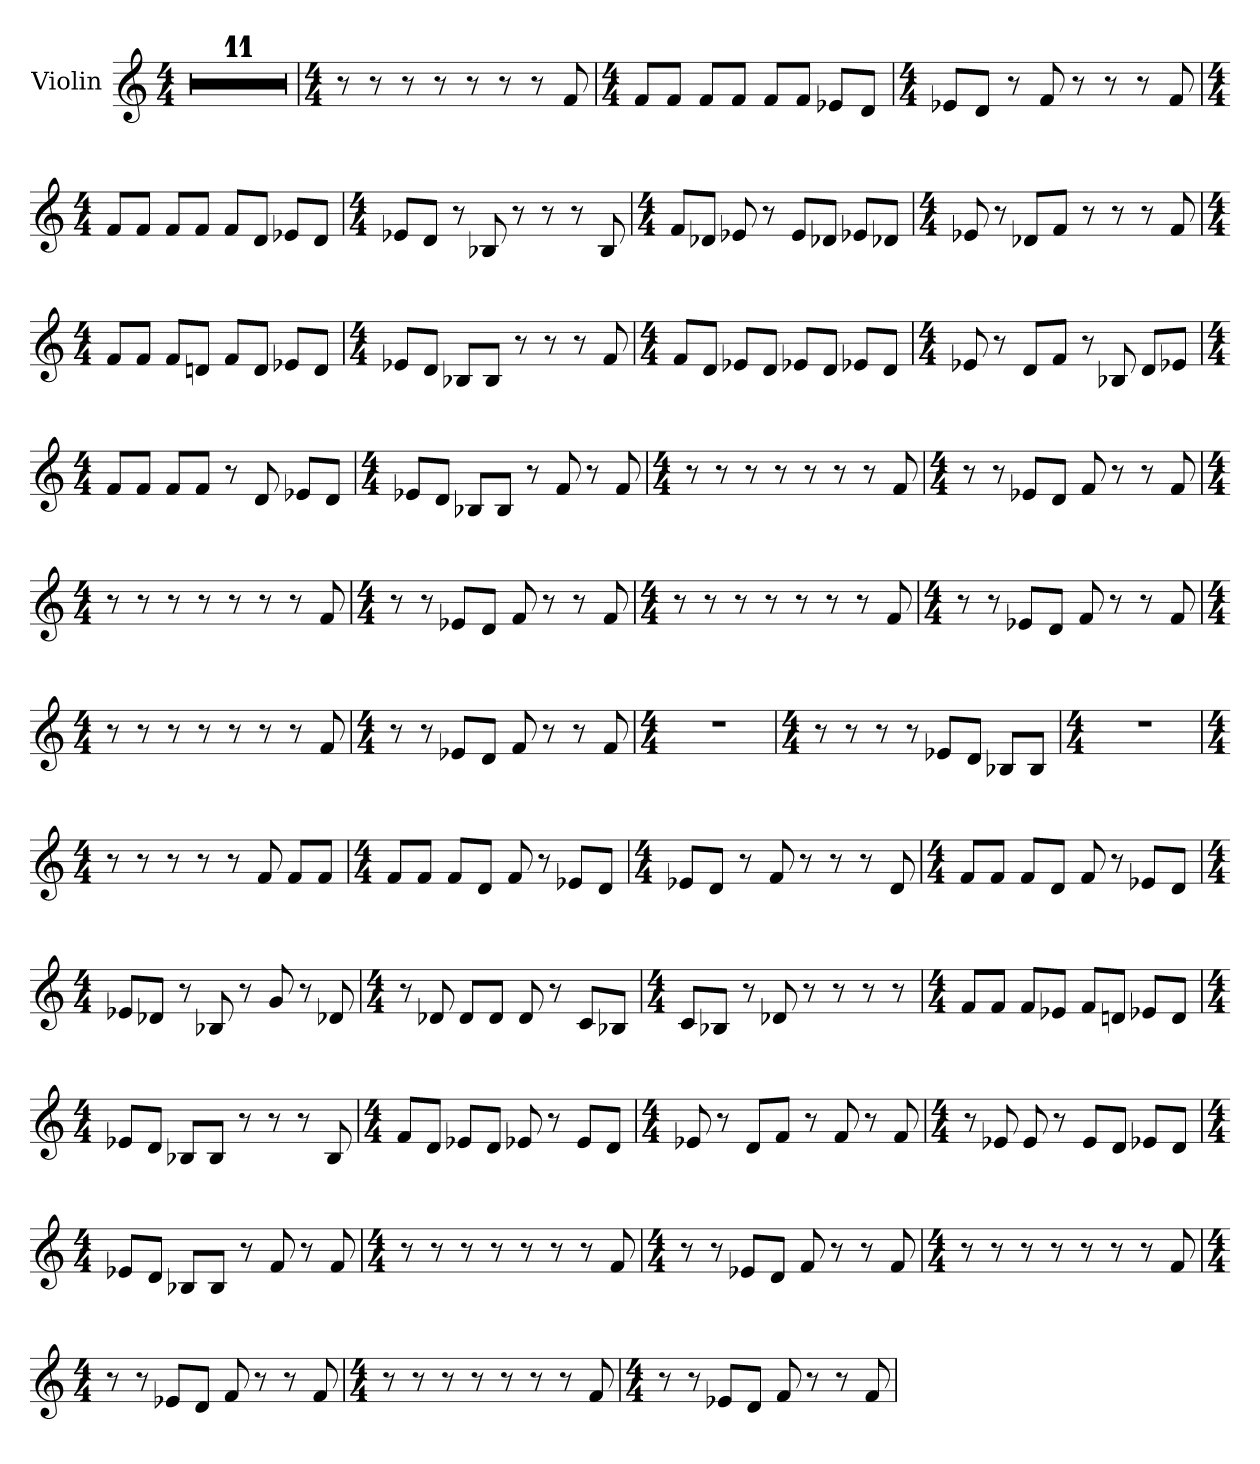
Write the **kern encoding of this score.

**kern
*part1
*staff1
*I"Violin
*I'Vln
*M4/4
=
1r
=
*M4/4
1r
=
*M4/4
1r
=
*M4/4
1r
=
*M4/4
1r
=
*M4/4
1r
=
*M4/4
1r
=
*M4/4
1r
=
*M4/4
1r
=
*M4/4
1r
=
*M4/4
1r
=
*M4/4
8r
8r
8r
8r
8r
8r
8r
8f
=
*M4/4
8fL
8fJ
8fL
8fJ
8fL
8fJ
8e-XL
8dJ
=
*M4/4
8e-XL
8dJ
8r
8f
8r
8r
8r
8f
=
*M4/4
8fL
8fJ
8fL
8fJ
8fL
8dJ
8e-XL
8dJ
=
*M4/4
8e-XL
8dJ
8r
8B-X
8r
8r
8r
8B-
=
*M4/4
8fL
8d-XJ
8e-X
8r
8e-L
8d-XJ
8e-XL
8d-XJ
=
*M4/4
8e-X
8r
8d-XL
8fJ
8r
8r
8r
8f
=
*M4/4
8fL
8fJ
8fL
8dnJ
8fL
8dJ
8e-XL
8dJ
=
*M4/4
8e-XL
8dJ
8B-XL
8B-J
8r
8r
8r
8f
=
*M4/4
8fL
8dJ
8e-XL
8dJ
8e-XL
8dJ
8e-XL
8dJ
=
*M4/4
8e-X
8r
8dL
8fJ
8r
8B-X
8dL
8e-XJ
=
*M4/4
8fL
8fJ
8fL
8fJ
8r
8d
8e-XL
8dJ
=
*M4/4
8e-XL
8dJ
8B-XL
8B-J
8r
8f
8r
8f
=
*M4/4
8r
8r
8r
8r
8r
8r
8r
8f
=
*M4/4
8r
8r
8e-XL
8dJ
8f
8r
8r
8f
=
*M4/4
8r
8r
8r
8r
8r
8r
8r
8f
=
*M4/4
8r
8r
8e-XL
8dJ
8f
8r
8r
8f
=
*M4/4
8r
8r
8r
8r
8r
8r
8r
8f
=
*M4/4
8r
8r
8e-XL
8dJ
8f
8r
8r
8f
=
*M4/4
8r
8r
8r
8r
8r
8r
8r
8f
=
*M4/4
8r
8r
8e-XL
8dJ
8f
8r
8r
8f
=
*M4/4
1r
=
*M4/4
8r
8r
8r
8r
8e-XL
8dJ
8B-XL
8B-J
=
*M4/4
1r
=
*M4/4
8r
8r
8r
8r
8r
8f
8fL
8fJ
=
*M4/4
8fL
8fJ
8fL
8dJ
8f
8r
8e-XL
8dJ
=
*M4/4
8e-XL
8dJ
8r
8f
8r
8r
8r
8d
=
*M4/4
8fL
8fJ
8fL
8dJ
8f
8r
8e-XL
8dJ
=
*M4/4
8e-XL
8d-XJ
8r
8B-X
8r
8g
8r
8d-X
=
*M4/4
8r
8d-X
8d-L
8d-J
8d-
8r
8cL
8B-XJ
=
*M4/4
8cL
8B-XJ
8r
8d-X
8r
8r
8r
8r
=
*M4/4
8fL
8fJ
8fL
8e-XJ
8fL
8dnJ
8e-XL
8dJ
=
*M4/4
8e-XL
8dJ
8B-XL
8B-J
8r
8r
8r
8B-
=
*M4/4
8fL
8dJ
8e-XL
8dJ
8e-X
8r
8e-L
8dJ
=
*M4/4
8e-X
8r
8dL
8fJ
8r
8f
8r
8f
=
*M4/4
8r
8e-X
8e-
8r
8e-L
8dJ
8e-XL
8dJ
=
*M4/4
8e-XL
8dJ
8B-XL
8B-J
8r
8f
8r
8f
=
*M4/4
8r
8r
8r
8r
8r
8r
8r
8f
=
*M4/4
8r
8r
8e-XL
8dJ
8f
8r
8r
8f
=
*M4/4
8r
8r
8r
8r
8r
8r
8r
8f
=
*M4/4
8r
8r
8e-XL
8dJ
8f
8r
8r
8f
=
*M4/4
8r
8r
8r
8r
8r
8r
8r
8f
=
*M4/4
8r
8r
8e-XL
8dJ
8f
8r
8r
8f
=
*-
